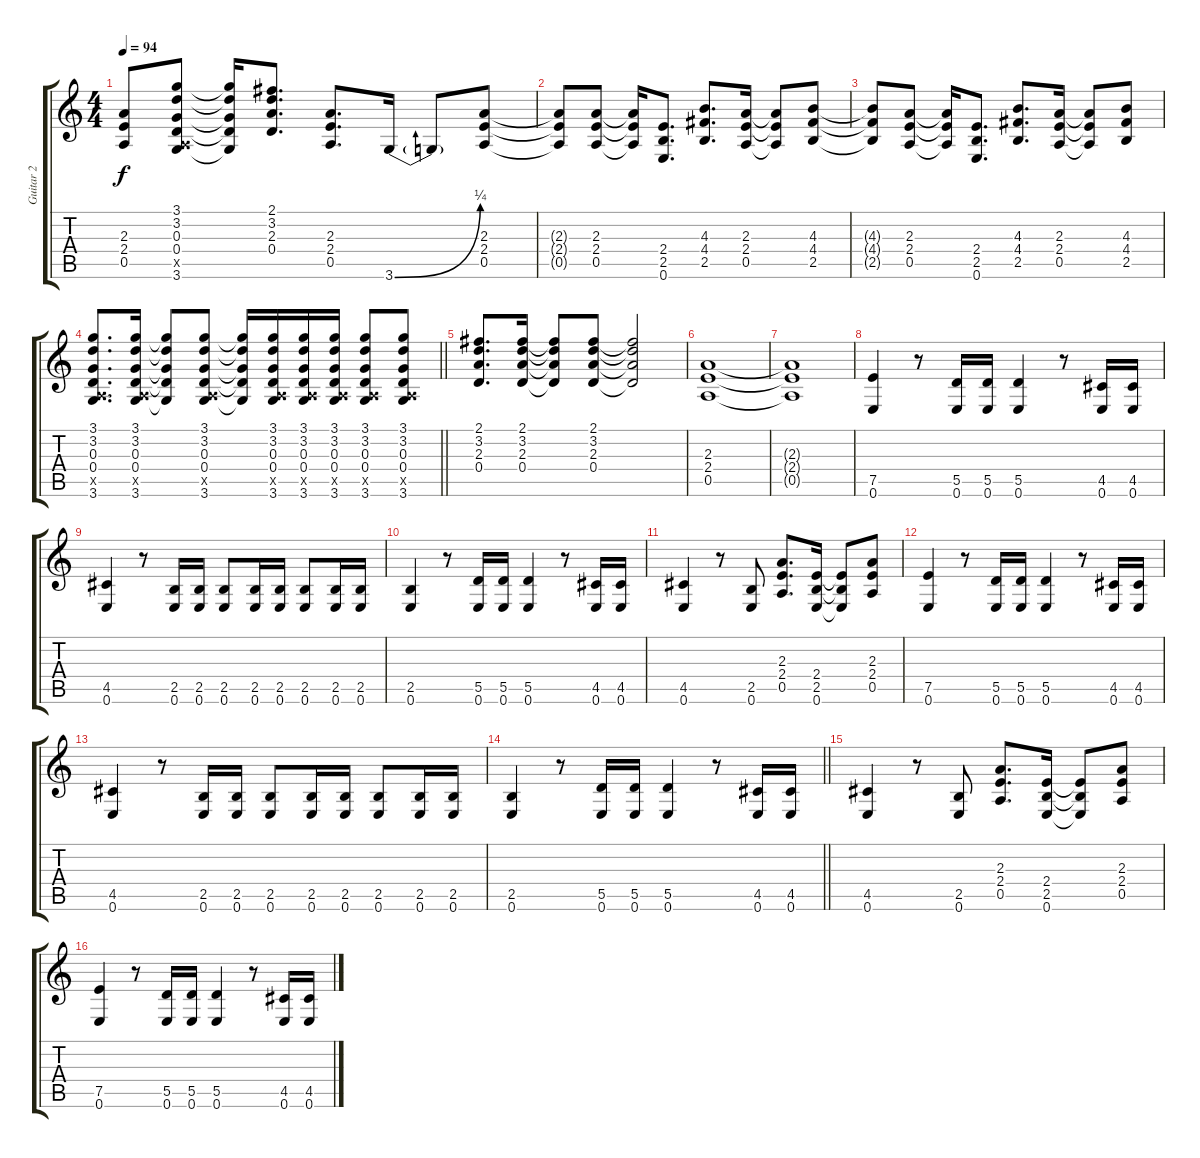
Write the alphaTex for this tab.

\track ("Guitar 2" "Guitar 2") {instrument overdrivenguitar}
\staff {score tabs}
\tuning (E4 B3 G3 D3 A2 E2) {hide}
\ts (4 4)
\tempo 94
\clef g2
\ks c
(2.3{t} 2.4{t} 0.5{t}).8{dy f} (3.1 3.2 0.3 0.4 0.5{x} 3.6).8 (3.1{t} 3.2{t} 0.3{t} 0.4{t} 3.6{t}).16 (2.1 3.2 2.3 0.4).8{d} (2.3 2.4 0.5).8{d} 3.6{be (bend 0 0 60 1)}.16 3.6{t}.8 (2.3 2.4 0.5).8 |
(2.3{t} 2.4{t} 0.5{t}).8 (2.3 2.4 0.5).8 (2.3{t} 2.4{t} 0.5{t}).16 (2.4 2.5 0.6).8{d} (4.3 4.4 2.5).8{d} (2.3 2.4 0.5).16 (2.3{t} 2.4{t} 0.5{t}).8 (4.3 4.4 2.5).8 |
(4.3{t} 4.4{t} 2.5{t}).8 (2.3 2.4 0.5).8 (2.3{t} 2.4{t} 0.5{t}).16 (2.4 2.5 0.6).8{d} (4.3 4.4 2.5).8{d} (2.3 2.4 0.5).16 (2.3{t} 2.4{t} 0.5{t}).8 (4.3 4.4 2.5).8 |
\barLineRight lightlight
(3.1 3.2 0.3 0.4 0.5{x} 3.6).8{d} (3.1 3.2 0.3 0.4 0.5{x} 3.6).16 (3.1{t} 3.2{t} 0.3{t} 0.4{t} 3.6{t}).8 (3.1 3.2 0.3 0.4 0.5{x} 3.6).8 (3.1{t} 3.2{t} 0.3{t} 0.4{t} 3.6{t}).16 (3.1 3.2 0.3 0.4 0.5{x} 3.6).16 (3.1 3.2 0.3 0.4 0.5{x} 3.6).16 (3.1 3.2 0.3 0.4 0.5{x} 3.6).16 (3.1 3.2 0.3 0.4 0.5{x} 3.6).8 (3.1 3.2 0.3 0.4 0.5{x} 3.6).8 |
(2.1 3.2 2.3 0.4).8{d} (2.1 3.2 2.3 0.4).16 (2.1{t} 3.2{t} 2.3{t} 0.4{t}).8 (2.1 3.2 2.3 0.4).8 (2.1{t} 3.2{t} 2.3{t} 0.4{t}).2 |
(2.3 2.4 0.5).1 |
(2.3{t} 2.4{t} 0.5{t}).1 |
(7.5 0.6).4 r.8 (5.5 0.6).16 (5.5 0.6).16 (5.5 0.6).4 r.8 (4.5 0.6).16 (4.5 0.6).16 |
(4.5 0.6).4 r.8 (2.5 0.6).16 (2.5 0.6).16 (2.5 0.6).8 (2.5 0.6).16 (2.5 0.6).16 (2.5 0.6).8 (2.5 0.6).16 (2.5 0.6).16 |
(2.5 0.6).4 r.8 (5.5 0.6).16 (5.5 0.6).16 (5.5 0.6).4 r.8 (4.5 0.6).16 (4.5 0.6).16 |
(4.5 0.6).4 r.8 (2.5 0.6).8 (2.3 2.4 0.5).8{d} (2.4 2.5 0.6).16 (2.4{t} 2.5{t} 0.6{t}).8 (2.3 2.4 0.5).8 |
(7.5 0.6).4 r.8 (5.5 0.6).16 (5.5 0.6).16 (5.5 0.6).4 r.8 (4.5 0.6).16 (4.5 0.6).16 |
(4.5 0.6).4 r.8 (2.5 0.6).16 (2.5 0.6).16 (2.5 0.6).8 (2.5 0.6).16 (2.5 0.6).16 (2.5 0.6).8 (2.5 0.6).16 (2.5 0.6).16 |
\barLineRight lightlight
(2.5 0.6).4 r.8 (5.5 0.6).16 (5.5 0.6).16 (5.5 0.6).4 r.8 (4.5 0.6).16 (4.5 0.6).16 |
(4.5 0.6).4 r.8 (2.5 0.6).8 (2.3 2.4 0.5).8{d} (2.4 2.5 0.6).16 (2.4{t} 2.5{t} 0.6{t}).8 (2.3 2.4 0.5).8 |
(7.5 0.6).4 r.8 (5.5 0.6).16 (5.5 0.6).16 (5.5 0.6).4 r.8 (4.5 0.6).16 (4.5 0.6).16
